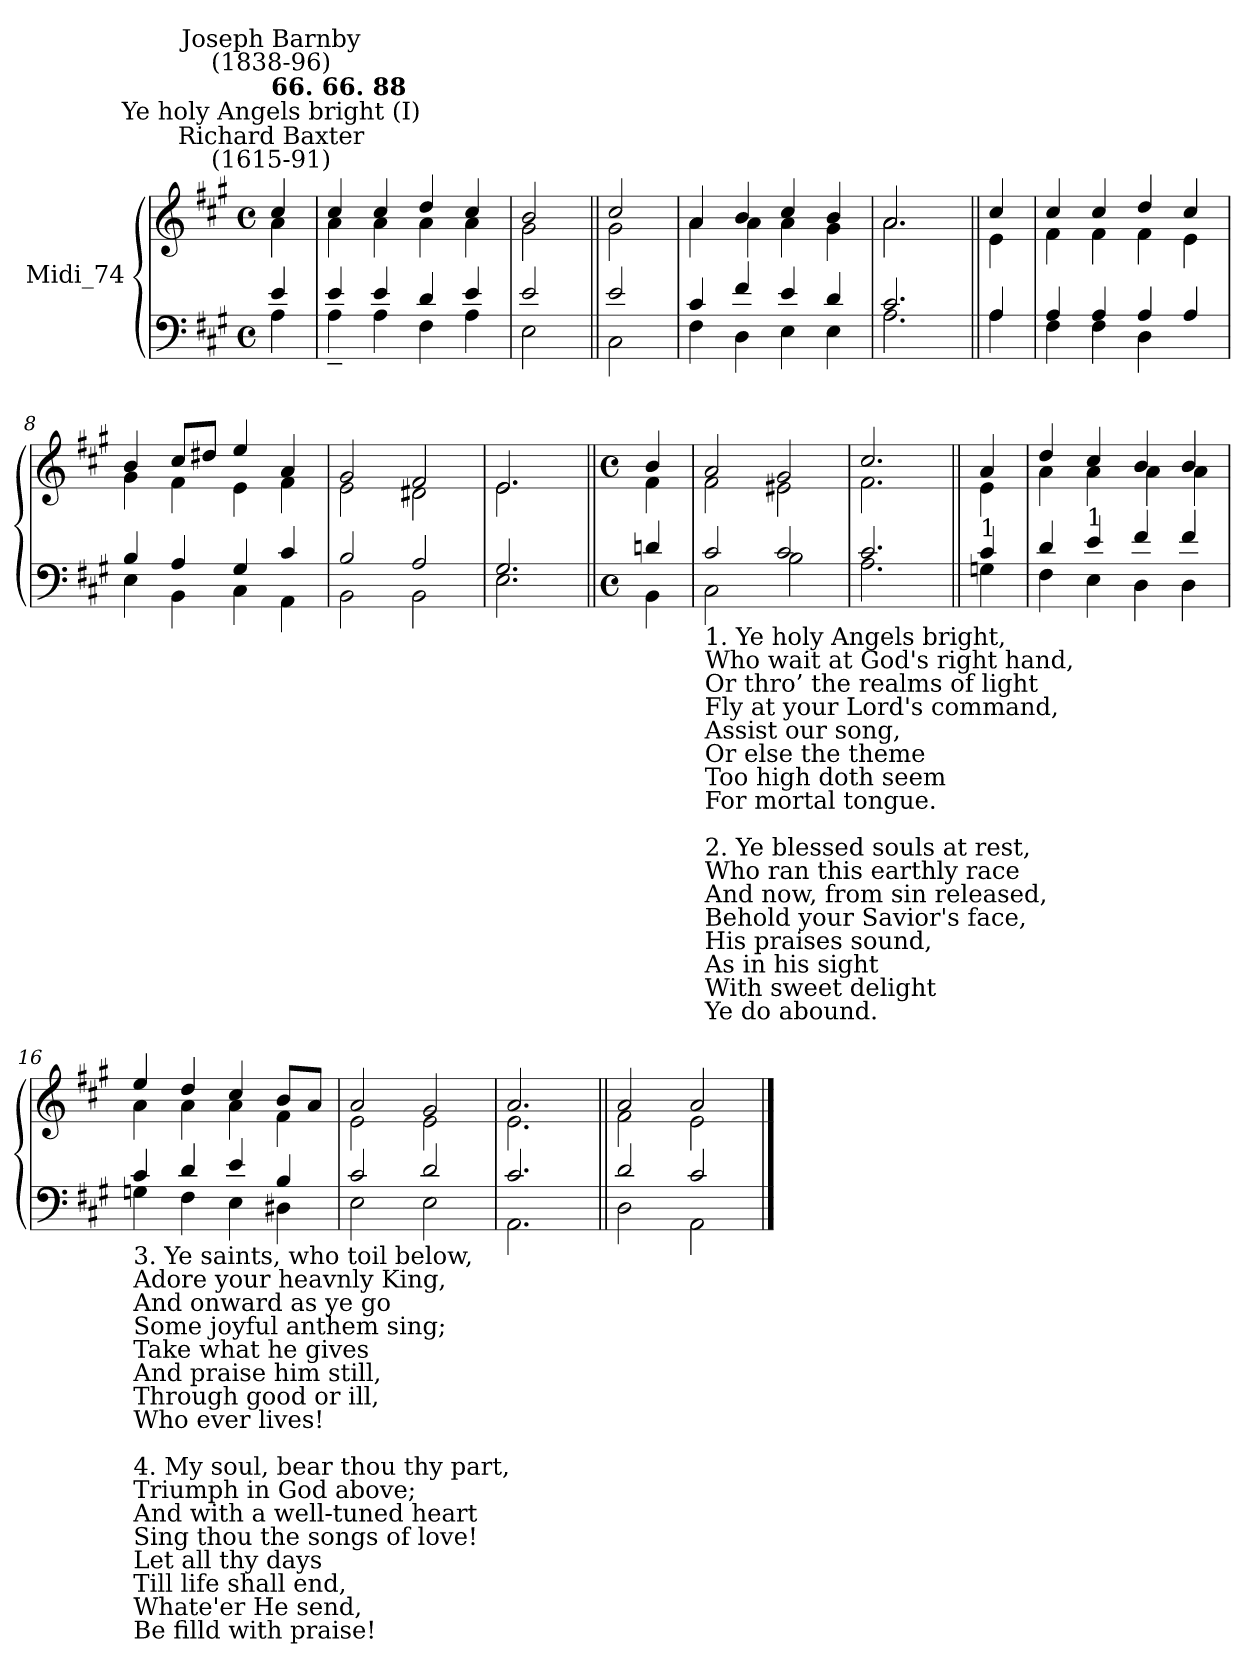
**kern	**kern
*part2	*part1
*staff2	*staff1
*I"Midi_74	*I"Midi_74
*clefF4	*clefG2
*k[f#c#g#]	*k[f#c#g#]
*A:	*A:
*M4/4	*M4/4
*met(c)	*met(c)
=	=
*^	*^
!	!	!LO:TX:a:cj:t=Richard Baxter\n(1615-91)	!
!	!	!LO:TX:a:cj:t=Ye holy Angels bright (I)	!
!	!	!LO:TX:a:B:t=66. 66. 88	!
!	!	!LO:TX:a:cj:t=Joseph Barnby\n(1838-96)	!
4e/	4A\	4cc#/	4a\
=1	=1	=1	=1
4e/	4A~\	4cc#/	4a\
4e/	4A\	4cc#/	4a\
4d/	4F#\	4dd/	4a\
4e/	4A\	4cc#/	4a\
=2	=2	=2	=2
2e/	2E\	2b/	2g#\
=3||	=3||	=3||	=3||
2e/	2C#\	2cc#/	2g#\
=4	=4	=4	=4
4c#/	4F#\	4a/	4a\
4f#/	4D\	4b/	4a\
4e/	4E\	4cc#/	4a\
4d/	4E\	4b/	4g#\
=5	=5	=5	=5
2.c#/	2.A\	2.a/	2.a\
=6||	=6||	=6||	=6||
4A/	4A\	4cc#/	4e\
=7	=7	=7	=7
4A/	4F#\	4cc#/	4f#\
4A/	4F#\	4cc#/	4f#\
4A/	4D\	4dd/	4f#\
4A/	4ryy	4cc#/	4e\
=8	=8	=8	=8
4B/	4E\	4b/	4g#\
4A/	4BB\	8cc#/L	4f#\
.	.	8dd#X/J	.
4G#/	4C#\	4ee/	4e\
4c#/	4AA\	4a/	4f#\
=9	=9	=9	=9
2B/	2BB\	2g#/	2e\
2A/	2BB\	2f#/	2d#X\
=10	=10	=10	=10
2.G#/	2.E\	2.e/	2.e\
!!LO:LB:g=z	!!
=11||	=11||	=11||	=11||
*M4/4	*	*M4/4	*
*met(c)	*	*met(c)	*
4dn/	4BB\	4b/	4f#\
=12	=12	=12	=12
!LO:TX:b:t=1. Ye holy Angels bright,\nWho wait at God's right hand,\nOr thro’ the realms of light\nFly at your Lord's command,\nAssist our song,\nOr else the theme\nToo high doth seem\nFor mortal tongue.\n\n2. Ye blessed souls at rest,\nWho ran this earthly race\nAnd now, from sin released,\nBehold your Savior's face,\nHis praises sound,\nAs in his sight\nWith sweet delight\nYe do abound.	!	!	!
2c#/	2C#\	2a/	2f#\
2c#/	2B\	2g#/	2e#X\
=13	=13	=13	=13
2.c#/	2.A\	2.cc#/	2.f#\
=14||	=14||	=14||	=14||
!	!	!LO:TX:b:t=1	!
4c#/	4Gn\	4a/	4e\
=15	=15	=15	=15
4d/	4F#\	4dd/	4a\
!	!	!LO:TX:b:t=1	!
4e/	4E\	4cc#/	4a\
4f#/	4D\	4b/	4a\
4f#/	4D\	4b/	4a\
=16	=16	=16	=16
!LO:TX:b:t=3. Ye saints, who toil below,\nAdore your heavnly King,\nAnd onward as ye go\nSome joyful anthem sing;\nTake what he gives\nAnd praise him still, \nThrough good or ill,\nWho ever lives!\n\n4. My soul, bear thou thy part,\nTriumph in God above;\nAnd with a well-tuned heart\nSing thou the songs of love!\nLet all thy days\nTill life shall end,\nWhate'er He send,\nBe filld with praise!	!	!	!
4c#/	4Gn\	4ee/	4a\
4d/	4F#\	4dd/	4a\
4e/	4E\	4cc#/	4a\
4B/	4D#X\	8b/L	4f#\
.	.	8a/J	.
=17	=17	=17	=17
2c#/	2E\	2a/	2e\
2d/	2E\	2g#/	2e\
=18	=18	=18	=18
2.c#/	2.AA\	2.a/	2.e\
=19||	=19||	=19||	=19||
2d/	2D\	2a/	2f#\
2c#/	2AA\	2a/	2e\
*v	*v	*	*
*	*v	*v
==	==
*-	*-
